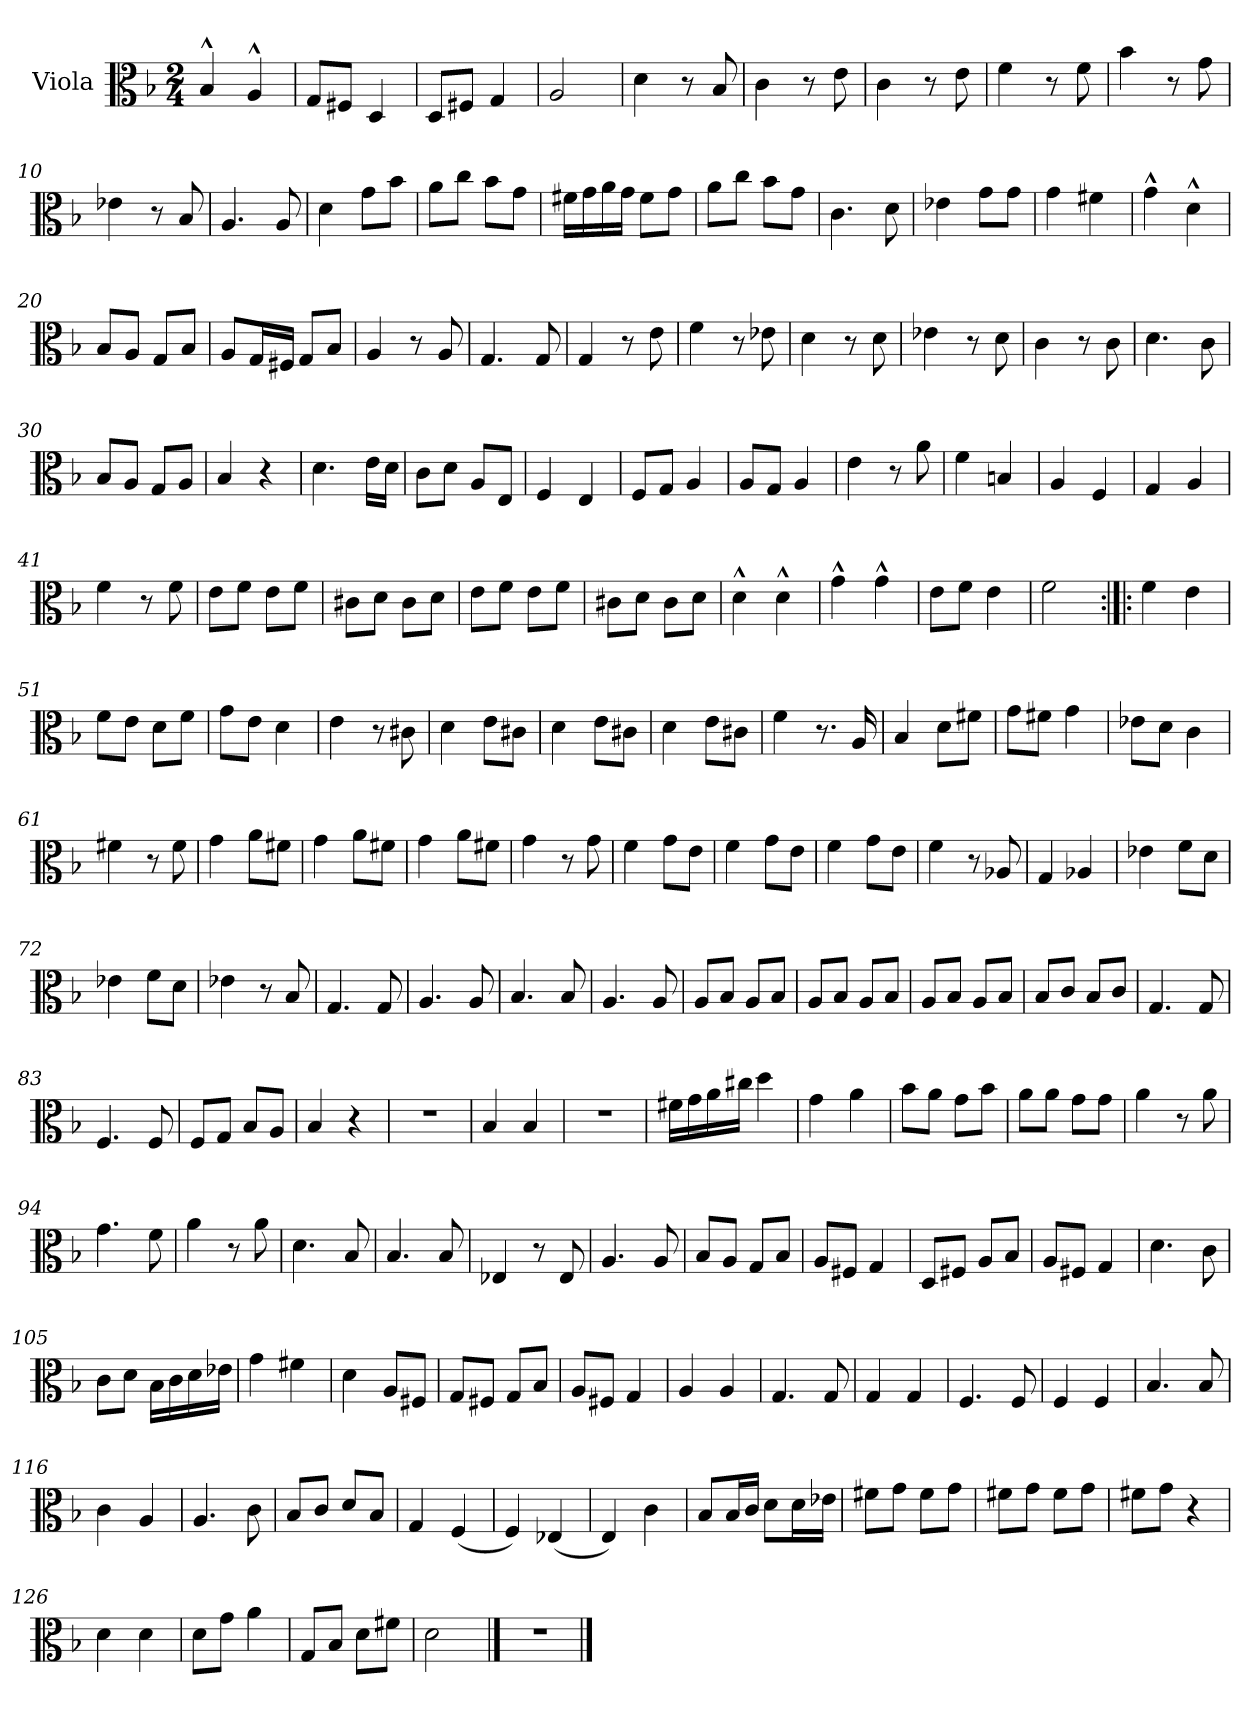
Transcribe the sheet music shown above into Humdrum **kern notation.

**kern
*part1
*staff1
*I"Viola
*I'Vla
*clefC3
*k[b-]
*M2/4
=1
4B-^^/
4A^^/
=2
8G/L
8F#X/J
4D/
=3
8D/L
8F#X/J
4G/
=4
2A/
=5
4d\
8r
8B-/
=6
4c\
8r
8e\
!!LO:LB:g=z
=7
4c\
8r
8e\
=8
4f\
8r
8f\
=9
4b-\
8r
8g\
=10
4e-X\
8r
8B-/
=11
4.A/
8A/
=12
4d\
8g\L
8b-\J
=13
8a\L
8cc\J
8b-\L
8g\J
=14
16f#X\LL
16g\
16a\
16g\JJ
8f#\L
8g\J
=15
8a\L
8cc\J
8b-\L
8g\J
=16
4.c\
8d\
!!LO:LB:g=z
=17
4e-X\
8g\L
8g\J
=18
4g\
4f#X\
=19
4g^^\
4d^^\
=20
8B-/L
8A/J
8G/L
8B-/J
=21
8A/L
16G/L
16F#X/JJ
8G/L
8B-/J
!!LO:LB:g=z
=22
4A/
8r
8A/
=23
4.G/
8G/
=24
4G/
8r
8e\
=25
4f\
8r
8e-X\
=26
4d\
8r
8d\
!!LO:LB:g=z
=27
4e-X\
8r
8d\
=28
4c\
8r
8c\
=29
4.d\
8c\
=30
8B-/L
8A/J
8G/L
8A/J
=31
4B-/
4r
!!LO:LB:g=z
=32
4.d\
16e\LL
16d\JJ
=33
8c\L
8d\J
8A/L
8E/J
=34
4F/
4E/
=35
8F/L
8G/J
4A/
=36
8A/L
8G/J
4A/
!!LO:LB:g=z
=37
4e\
8r
8a\
=38
4f\
4Bn/
=39
4A/
4F/
=40
4G/
4A/
=41
4f\
8r
8f\
!!LO:LB:g=z
=42
8e\L
8f\J
8e\L
8f\J
=43
8c#X\L
8d\J
8c#\L
8d\J
=44
8e\L
8f\J
8e\L
8f\J
!!LO:LB:g=z
=45
8c#X\L
8d\J
8c#\L
8d\J
=46
4d^^\
4d^^\
=47
4g^^\
4g^^\
=48
8e\L
8f\J
4e\
=49
2f\
=50:|!|:
4f\
4e\
!!LO:LB:g=z
=51
8f\L
8e\J
8d\L
8f\J
=52
8g\L
8e\J
4d\
=53
4e\
8r
8c#X\
=54
4d\
8e\L
8c#X\J
=55
4d\
8e\L
8c#X\J
!!LO:PB:g=z
=56
4d\
8e\L
8c#X\J
=57
4f\
8.r
16A/
=58
4B-/
8d\L
8f#X\J
=59
8g\L
8f#X\J
4g\
=60
8e-X\L
8d\J
4c\
=61
4f#X\
8r
8f#\
=62
4g\
8a\L
8f#X\J
=63
4g\
8a\L
8f#X\J
=64
4g\
8a\L
8f#X\J
!!LO:LB:g=z
=65
4g\
8r
8g\
=66
4f\
8g\L
8e\J
=67
4f\
8g\L
8e\J
=68
4f\
8g\L
8e\J
=69
4f\
8r
8A-X/
=70
4G/
4A-X/
=71
4e-X\
8f\L
8d\J
=72
4e-X\
8f\L
8d\J
=73
4e-X\
8r
8B-/
=74
4.G/
8G/
!!LO:LB:g=z
=75
4.A/
8A/
=76
4.B-/
8B-/
=77
4.A/
8A/
=78
8A/L
8B-/J
8A/L
8B-/J
=79
8A/L
8B-/J
8A/L
8B-/J
=80
8A/L
8B-/J
8A/L
8B-/J
=81
8B-/L
8c/J
8B-/L
8c/J
=82
4.G/
8G/
=83
4.F/
8F/
!!LO:LB:g=z
=84
8F/L
8G/J
8B-/L
8A/J
=85
4B-/
4r
=86
2r
=87
4B-/
4B-/
=88
2r
=89
16f#X\LL
16g\
16a\
16cc#X\JJ
4dd\
=90
4g\
4a\
=91
8b-\L
8a\J
8g\L
8b-\J
=92
8a\L
8a\J
8g\L
8g\J
=93
4a\
8r
8a\
=94
4.g\
8f\
!!LO:LB:g=z
=95
4a\
8r
8a\
=96
4.d\
8B-/
=97
4.B-/
8B-/
=98
4E-X/
8r
8E-/
=99
4.A/
8A/
=100
8B-/L
8A/J
8G/L
8B-/J
=101
8A/L
8F#X/J
4G/
=102
8D/L
8F#X/J
8A/L
8B-/J
=103
8A/L
8F#X/J
4G/
=104
4.d\
8c\
!!LO:LB:g=z
=105
8c\L
8d\J
16B-\LL
16c\
16d\
16e-X\JJ
=106
4g\
4f#X\
=107
4d\
8A/L
8F#X/J
=108
8G/L
8F#X/J
8G/L
8B-/J
=109
8A/L
8F#X/J
4G/
=110
4A/
4A/
=111
4.G/
8G/
=112
4G/
4G/
=113
4.F/
8F/
=114
4F/
4F/
!!LO:LB:g=z
=115
4.B-/
8B-/
=116
4c\
4A/
=117
4.A/
8c\
=118
8B-/L
8c/J
8d/L
8B-/J
=119
4G/
(4F/
=120
4F/)
(4E-X/
=121
4E/)
4c\
=122
8B-/L
16B-/L
16c/JJ
8d\L
16d\L
16e-X\JJ
=123
8f#X\L
8g\J
8f#\L
8g\J
=124
8f#X\L
8g\J
8f#\L
8g\J
!!LO:LB:g=z
=125
8f#X\L
8g\J
4r
=126
4d\
4d\
=127
8d\L
8g\J
4a\
=128
8G/L
8B-/J
8d\L
8f#X\J
=129
2d\
==130
2r
==
*-
